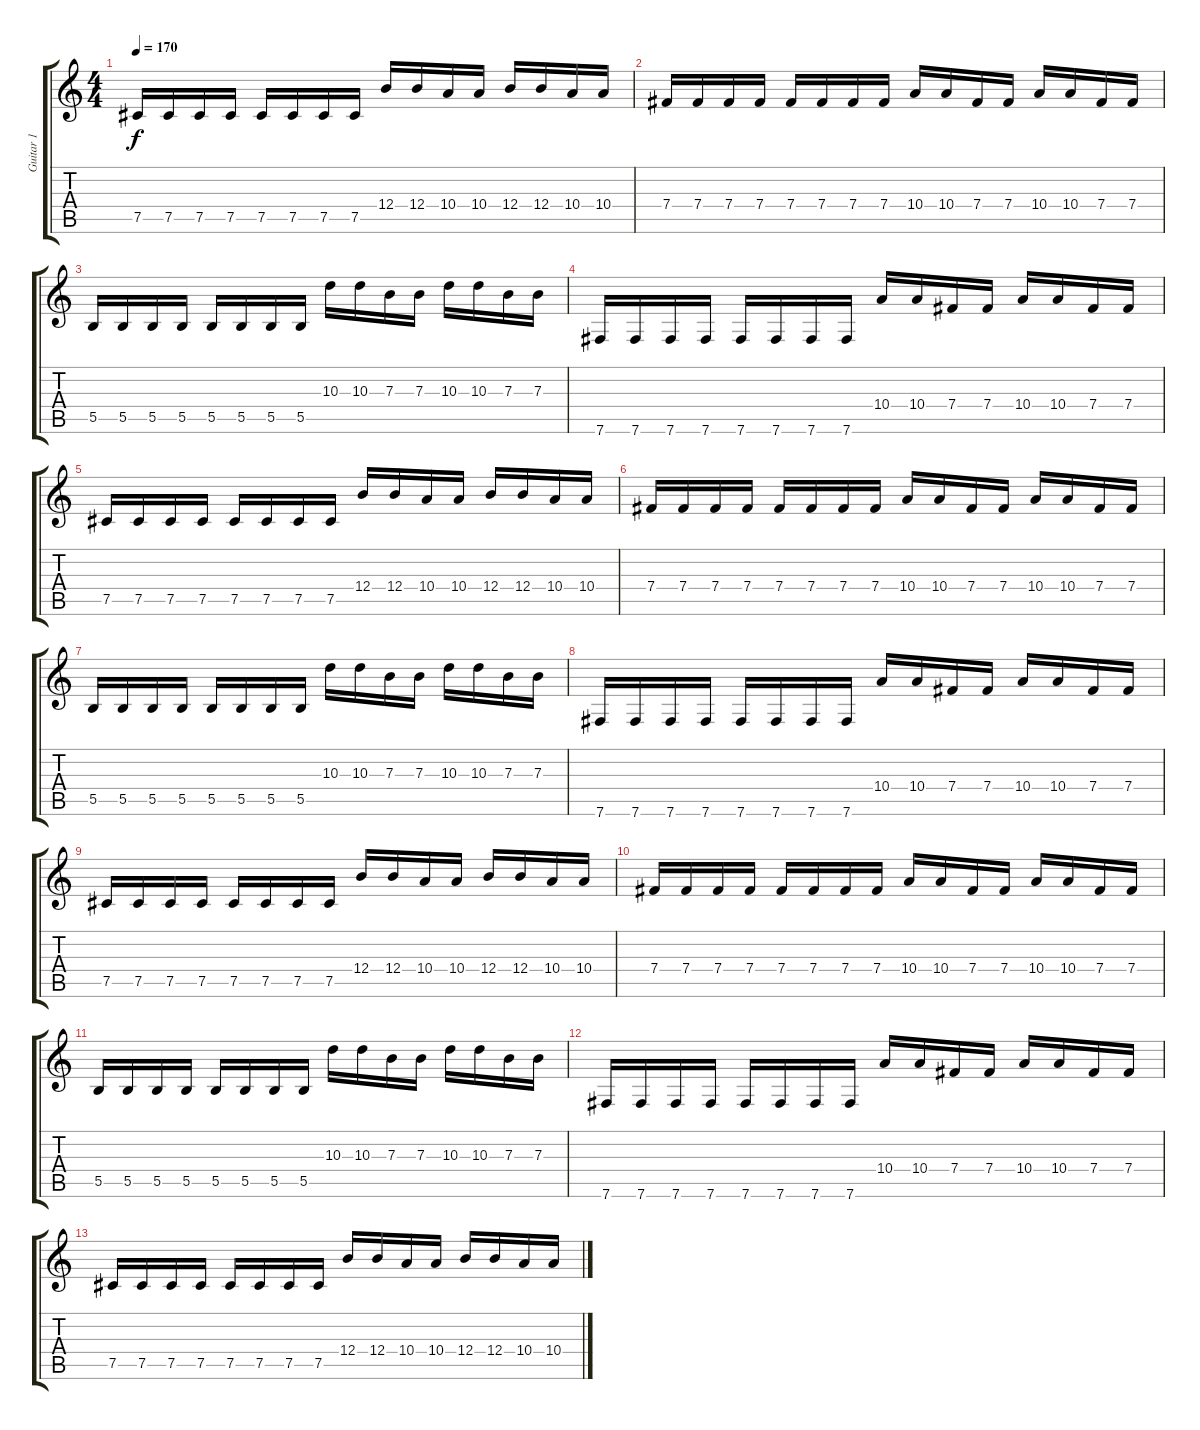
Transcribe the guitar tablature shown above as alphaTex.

\track ("Guitar 1" "Guitar 1") {instrument distortionguitar}
\staff {score tabs}
\tuning (Db4 Ab3 E3 B2 Gb2 B1) {hide}
\ts (4 4)
\tempo 170
\clef g2
\ks c
7.5.16{dy f} 7.5.16 7.5.16 7.5.16 7.5.16 7.5.16 7.5.16 7.5.16 12.4.16 12.4.16 10.4.16 10.4.16 12.4.16 12.4.16 10.4.16 10.4.16 |
7.4.16{volume 11} 7.4.16 7.4.16 7.4.16 7.4.16 7.4.16 7.4.16 7.4.16 10.4.16 10.4.16 7.4.16 7.4.16 10.4.16 10.4.16 7.4.16 7.4.16 |
5.5.16{volume 10} 5.5.16 5.5.16 5.5.16 5.5.16 5.5.16 5.5.16 5.5.16 10.3.16 10.3.16 7.3.16 7.3.16 10.3.16 10.3.16 7.3.16 7.3.16 |
7.6.16{volume 8} 7.6.16 7.6.16 7.6.16 7.6.16 7.6.16 7.6.16 7.6.16 10.4.16 10.4.16 7.4.16 7.4.16 10.4.16 10.4.16 7.4.16 7.4.16 |
7.5.16{volume 7} 7.5.16 7.5.16 7.5.16 7.5.16 7.5.16 7.5.16 7.5.16 12.4.16 12.4.16 10.4.16 10.4.16 12.4.16 12.4.16 10.4.16 10.4.16 |
7.4.16{volume 5} 7.4.16 7.4.16 7.4.16 7.4.16 7.4.16 7.4.16 7.4.16 10.4.16 10.4.16 7.4.16 7.4.16 10.4.16 10.4.16 7.4.16 7.4.16 |
5.5.16{volume 4} 5.5.16 5.5.16 5.5.16 5.5.16 5.5.16 5.5.16 5.5.16 10.3.16 10.3.16 7.3.16 7.3.16 10.3.16 10.3.16 7.3.16 7.3.16 |
7.6.16{volume 3} 7.6.16 7.6.16 7.6.16 7.6.16 7.6.16 7.6.16 7.6.16 10.4.16 10.4.16 7.4.16 7.4.16 10.4.16 10.4.16 7.4.16 7.4.16 |
7.5.16{volume 2} 7.5.16 7.5.16 7.5.16 7.5.16 7.5.16 7.5.16 7.5.16 12.4.16 12.4.16 10.4.16 10.4.16 12.4.16 12.4.16 10.4.16 10.4.16 |
7.4.16 7.4.16 7.4.16 7.4.16 7.4.16 7.4.16 7.4.16 7.4.16 10.4.16 10.4.16 7.4.16 7.4.16 10.4.16 10.4.16 7.4.16 7.4.16 |
5.5.16 5.5.16 5.5.16 5.5.16 5.5.16 5.5.16 5.5.16 5.5.16 10.3.16 10.3.16 7.3.16 7.3.16 10.3.16 10.3.16{volume 0} 7.3.16 7.3.16 |
7.6.16 7.6.16 7.6.16 7.6.16 7.6.16 7.6.16 7.6.16 7.6.16 10.4.16 10.4.16 7.4.16 7.4.16 10.4.16 10.4.16 7.4.16 7.4.16 |
7.5.16 7.5.16 7.5.16 7.5.16 7.5.16 7.5.16 7.5.16 7.5.16 12.4.16 12.4.16 10.4.16 10.4.16 12.4.16 12.4.16 10.4.16 10.4.16
